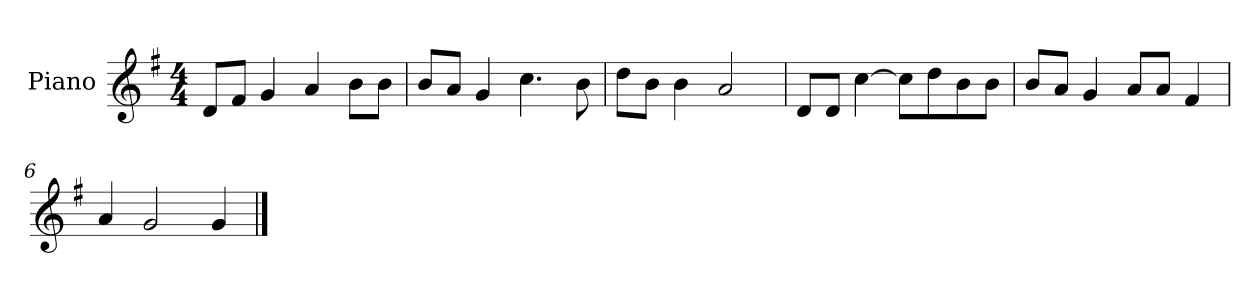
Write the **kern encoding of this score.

**kern
*part1
*staff1
*I"Piano
*I'P-no
*clefG2
*k[f#]
*M4/4
*MM90
=1
8d/L
8f#/J
4g/
4a/
8b\L
8b\J
=2
8b/L
8a/J
4g/
4.cc\
8b\
=3
8dd\L
8b\J
4b\
2a/
=4
8d/L
8d/J
[4cc\
8cc\L]
8dd\
8b\
8b\J
=5
8b/L
8a/J
4g/
8a/L
8a/J
4f#/
=6
4a/
2g/
4g/
==
*-
